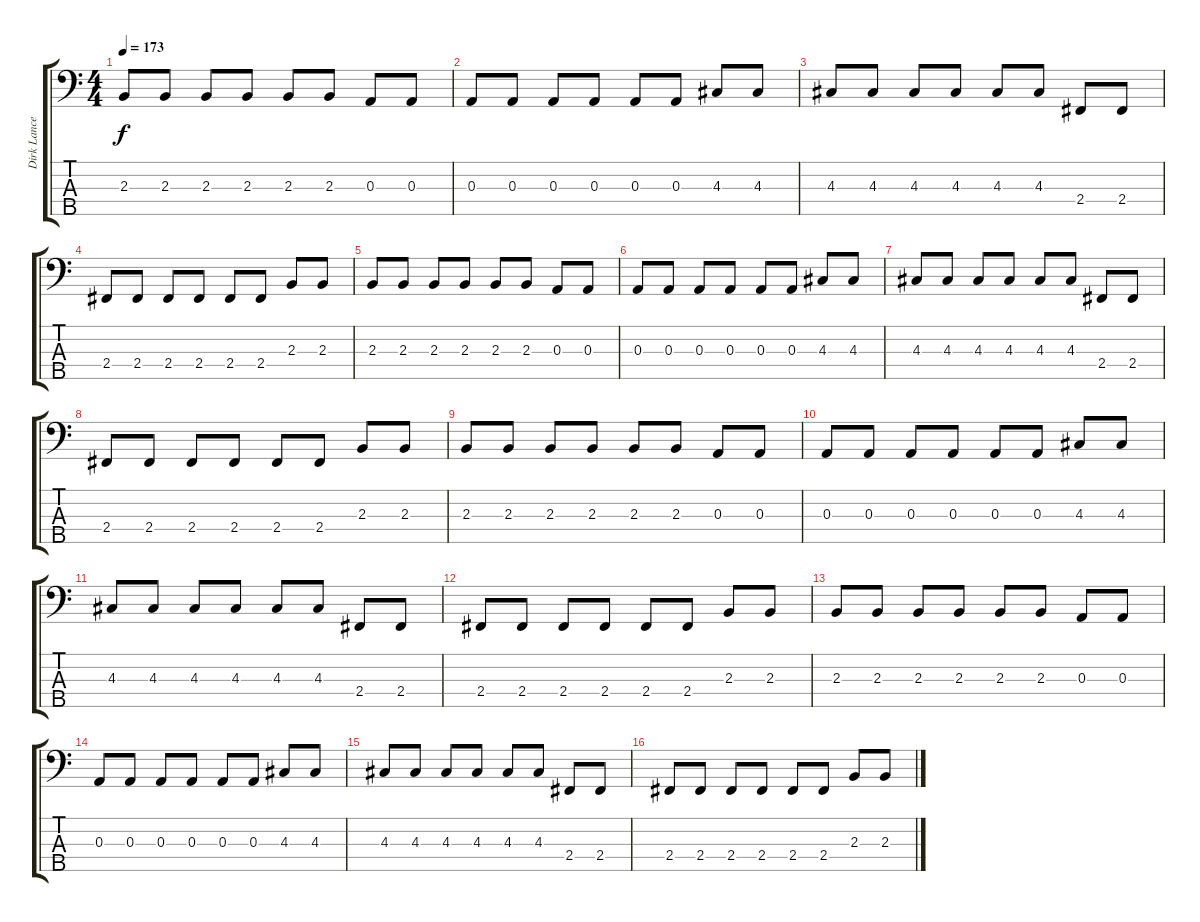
\track ("Dirk Lance-Bass" "Dirk Lance") {instrument electricbassfinger}
\staff {score tabs}
\tuning (G2 D2 A1 E1 B0) {hide}
\ts (4 4)
\tempo 173
\clef f4
\ks c
2.3.8{dy f} 2.3.8 2.3.8 2.3.8 2.3.8 2.3.8 0.3.8 0.3.8 |
0.3.8 0.3.8 0.3.8 0.3.8 0.3.8 0.3.8 4.3.8 4.3.8 |
4.3.8 4.3.8 4.3.8 4.3.8 4.3.8 4.3.8 2.4.8 2.4.8 |
2.4.8 2.4.8 2.4.8 2.4.8 2.4.8 2.4.8 2.3.8 2.3.8 |
2.3.8 2.3.8 2.3.8 2.3.8 2.3.8 2.3.8 0.3.8 0.3.8 |
0.3.8 0.3.8 0.3.8 0.3.8 0.3.8 0.3.8 4.3.8 4.3.8 |
4.3.8 4.3.8 4.3.8 4.3.8 4.3.8 4.3.8 2.4.8 2.4.8 |
2.4.8 2.4.8 2.4.8 2.4.8 2.4.8 2.4.8 2.3.8 2.3.8 |
2.3.8 2.3.8 2.3.8 2.3.8 2.3.8 2.3.8 0.3.8 0.3.8 |
0.3.8 0.3.8 0.3.8 0.3.8 0.3.8 0.3.8 4.3.8 4.3.8 |
4.3.8 4.3.8 4.3.8 4.3.8 4.3.8 4.3.8 2.4.8 2.4.8 |
2.4.8 2.4.8 2.4.8 2.4.8 2.4.8 2.4.8 2.3.8 2.3.8 |
2.3.8 2.3.8 2.3.8 2.3.8 2.3.8 2.3.8 0.3.8 0.3.8 |
0.3.8 0.3.8 0.3.8 0.3.8 0.3.8 0.3.8 4.3.8 4.3.8 |
4.3.8 4.3.8 4.3.8 4.3.8 4.3.8 4.3.8 2.4.8 2.4.8 |
2.4.8 2.4.8 2.4.8 2.4.8 2.4.8 2.4.8 2.3.8 2.3.8
